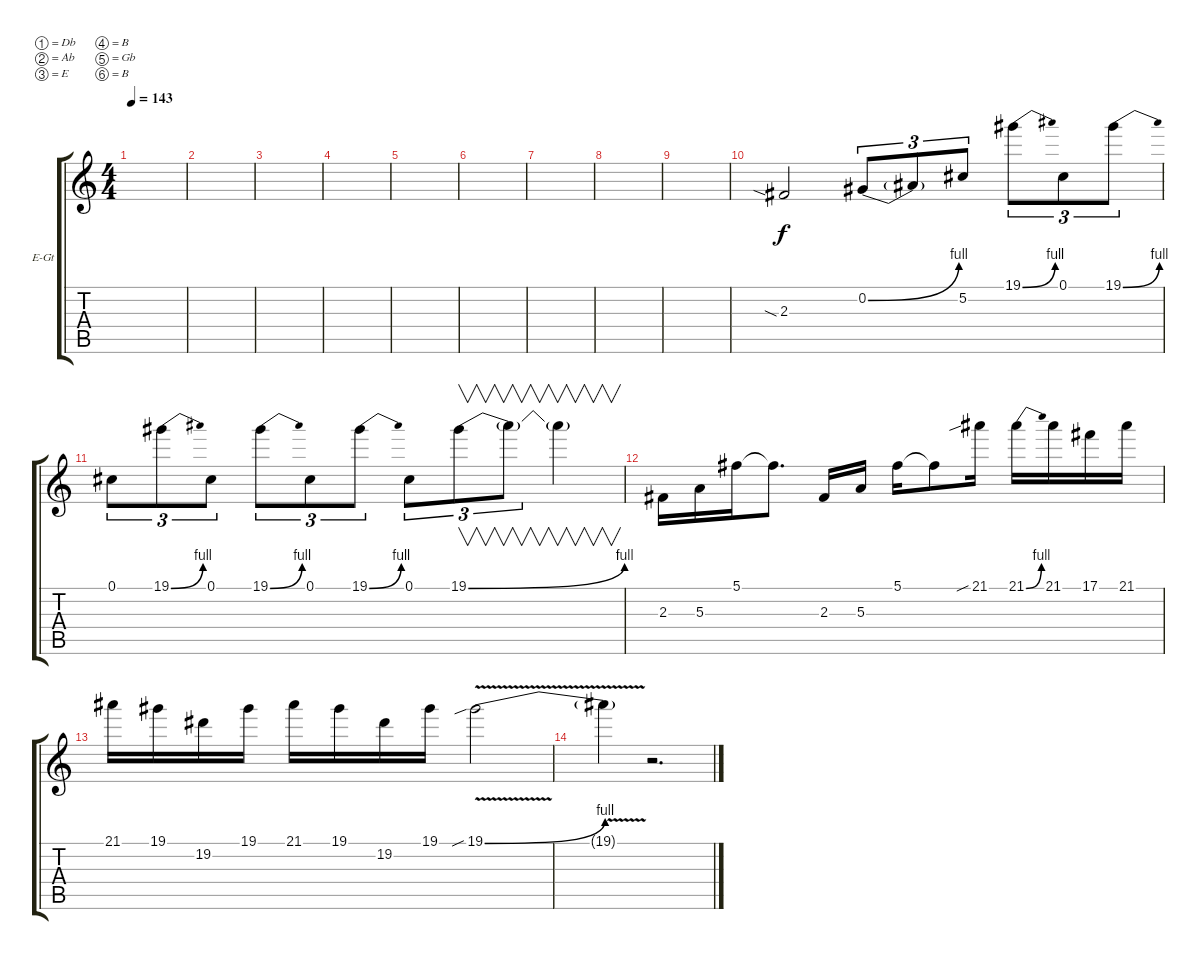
\defaultSystemsLayout 4
\bracketExtendMode groupsimilarinstruments
\firstSystemTrackNameOrientation horizontal
\otherSystemsTrackNameOrientation horizontal
\track ("Guitar 2" "E-Gt") {instrument distortionguitar}
\staff {score tabs}
\tuning (Db4 Ab3 E3 B2 Gb2 B1)
\ts (4 4)
\tempo 143
\clef g2
\ks c
|
|
|
|
|
|
|
|
|
2.3{sia}.2 0.2{be (bend 0 0 37.8 4)}.8{tu (3 2)} 0.2{t}.8{tu (3 2)} 5.2.8{tu (3 2)} 19.1{be (bend 0 0 11.4 4)}.8{tu (3 2)} 0.1.8{tu (3 2)} 19.1{be (bend 0 0 11.4 4)}.8{tu (3 2)} |
0.1.8{tu (3 2)} 19.1{be (bend 0 0 11.4 4)}.8{tu (3 2)} 0.1.8{tu (3 2)} 19.1{be (bend 0 0 11.4 4)}.8{tu (3 2)} 0.1.8{tu (3 2)} 19.1{be (bend 0 0 11.4 4)}.8{tu (3 2)} 0.1.8{tu (3 2)} 19.1{be (bend 0 0 28.799999999999997 4)}.8{v tu (3 2)} 19.1{t}.8{v tu (3 2)} 19.1{t}.4{v} |
2.3.16 5.3.16 5.1.16 5.1{t}.8{d} 2.3.16 5.3.16 5.1.16 5.1{t}.8 21.1{sib}.16 21.1{be (bend 0 0 12.6 4)}.16 21.1.16 17.1.16 21.1.16 |
21.1.16 19.1.16 19.2.16 19.1.16 21.1.16 19.1.16 19.2.16 19.1.16 19.1{be (bend 0 0 32.4 4) v sib}.2 |
19.1{v t}.4 r.2{d}
